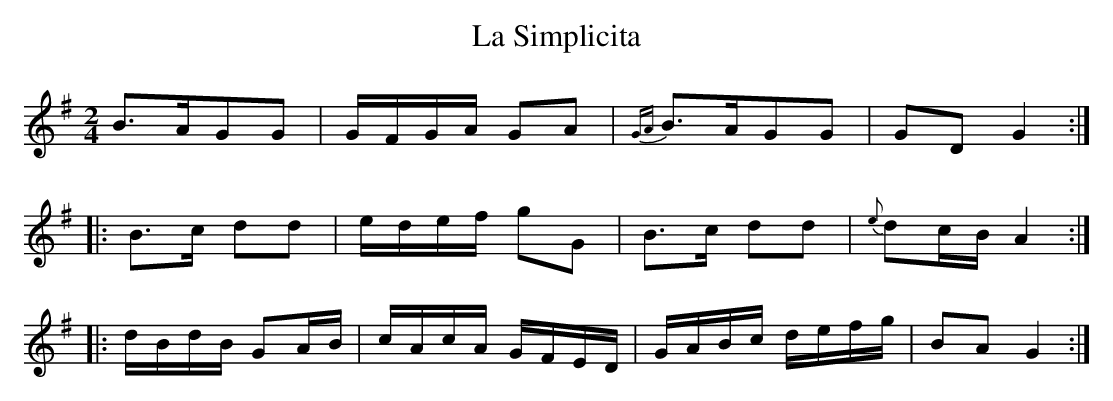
X:1
T:Simplicita, La
M:2/4
L:1/8
K:G
B>AGG|G/F/G/A/ GA|{GA}B>AGG|GD G2:|
|:B>c dd|e/d/e/f/ gG|B>c dd|{e}dc/B/ A2:|
|:d/B/d/B/ GA/B/|c/A/c/A/ G/F/E/D/|G/A/B/c/ d/e/f/g/|BA G2:|]
